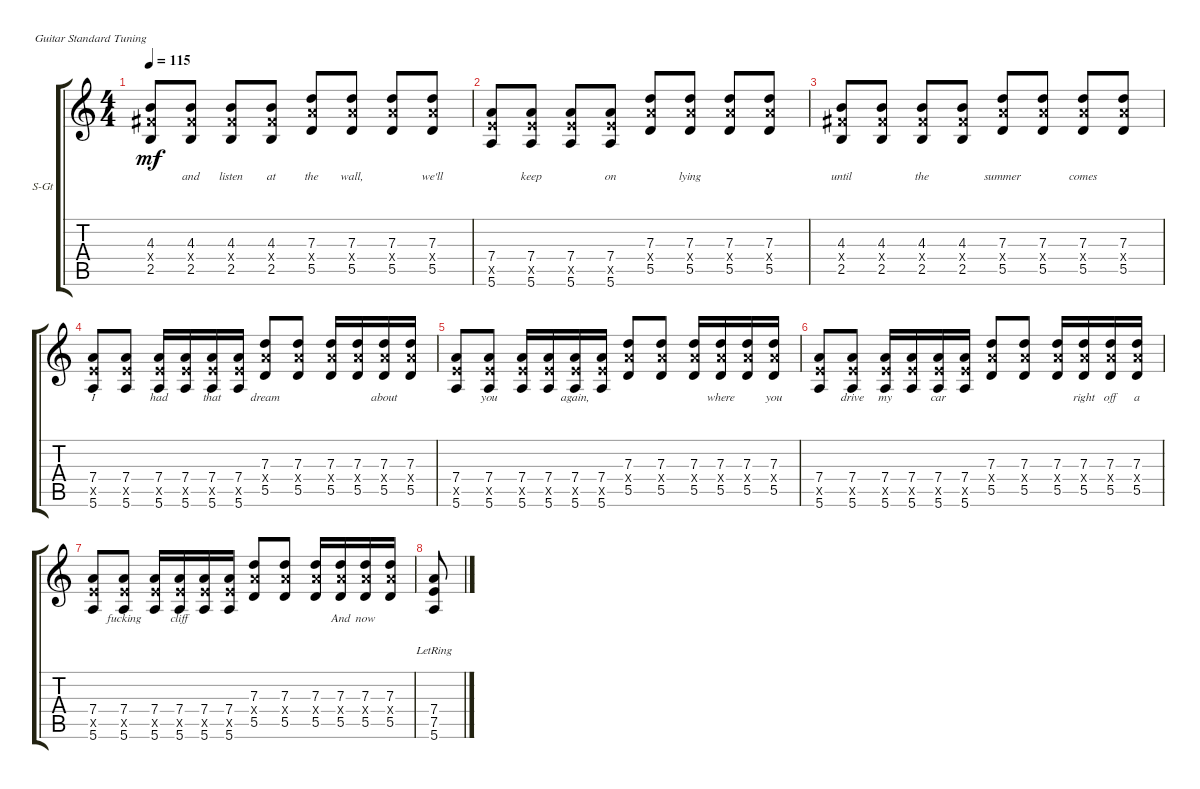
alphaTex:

\defaultSystemsLayout 4
\bracketExtendMode groupsimilarinstruments
\firstSystemTrackNameOrientation horizontal
\otherSystemsTrackNameOrientation horizontal
\track ("Distortion" "S-Gt") {instrument acousticguitarsteel}
\staff {score tabs}
\tuning (E4 B3 G3 D3 A2 E2)
\ts (4 4)
\tempo 115
\clef g2
\ks c
(2.5 4.4{x} 4.3).8{lyrics (0 "") lyrics (1 "") lyrics (2 "") lyrics (3 "") lyrics (4 "") dy mf} (2.5 4.4{x} 4.3).8{lyrics (0 "and") lyrics (1 "") lyrics (2 "") lyrics (3 "") lyrics (4 "")} (2.5 4.4{x} 4.3).8{lyrics (0 "listen") lyrics (1 "") lyrics (2 "") lyrics (3 "") lyrics (4 "")} (2.5 4.4{x} 4.3).8{lyrics (0 "at") lyrics (1 "") lyrics (2 "") lyrics (3 "") lyrics (4 "")} (7.3 7.4{x} 5.5).8{lyrics (0 "the") lyrics (1 "") lyrics (2 "") lyrics (3 "") lyrics (4 "")} (5.5 7.4{x} 7.3).8{lyrics (0 "wall,") lyrics (1 "") lyrics (2 "") lyrics (3 "") lyrics (4 "")} (7.3 7.4{x} 5.5).8{lyrics (0 "") lyrics (1 "") lyrics (2 "") lyrics (3 "") lyrics (4 "")} (5.5 7.4{x} 7.3).8{lyrics (0 "we'll") lyrics (1 "") lyrics (2 "") lyrics (3 "") lyrics (4 "")} |
(5.6 7.5{x} 7.4).8{lyrics (0 "") lyrics (1 "") lyrics (2 "") lyrics (3 "") lyrics (4 "")} (5.6 7.5{x} 7.4).8{lyrics (0 "keep") lyrics (1 "") lyrics (2 "") lyrics (3 "") lyrics (4 "")} (5.6 7.5{x} 7.4).8{lyrics (0 "") lyrics (1 "") lyrics (2 "") lyrics (3 "") lyrics (4 "")} (5.6 7.5{x} 7.4).8{lyrics (0 "on") lyrics (1 "") lyrics (2 "") lyrics (3 "") lyrics (4 "")} (7.3 7.4{x} 5.5).8{lyrics (0 "") lyrics (1 "") lyrics (2 "") lyrics (3 "") lyrics (4 "")} (5.5 7.4{x} 7.3).8{lyrics (0 "lying") lyrics (1 "") lyrics (2 "") lyrics (3 "") lyrics (4 "")} (7.3 7.4{x} 5.5).8{lyrics (0 "") lyrics (1 "") lyrics (2 "") lyrics (3 "") lyrics (4 "")} (5.5 7.4{x} 7.3).8{lyrics (0 "") lyrics (1 "") lyrics (2 "") lyrics (3 "") lyrics (4 "")} |
(2.5 4.4{x} 4.3).8{lyrics (0 "until") lyrics (1 "") lyrics (2 "") lyrics (3 "") lyrics (4 "")} (2.5 4.4{x} 4.3).8{lyrics (0 "") lyrics (1 "") lyrics (2 "") lyrics (3 "") lyrics (4 "")} (2.5 4.4{x} 4.3).8{lyrics (0 "the") lyrics (1 "") lyrics (2 "") lyrics (3 "") lyrics (4 "")} (2.5 4.4{x} 4.3).8{lyrics (0 "") lyrics (1 "") lyrics (2 "") lyrics (3 "") lyrics (4 "")} (7.3 7.4{x} 5.5).8{lyrics (0 "summer") lyrics (1 "") lyrics (2 "") lyrics (3 "") lyrics (4 "")} (5.5 7.4{x} 7.3).8{lyrics (0 "") lyrics (1 "") lyrics (2 "") lyrics (3 "") lyrics (4 "")} (7.3 7.4{x} 5.5).8{lyrics (0 "comes") lyrics (1 "") lyrics (2 "") lyrics (3 "") lyrics (4 "")} (5.5 7.4{x} 7.3).8{lyrics (0 "") lyrics (1 "") lyrics (2 "") lyrics (3 "") lyrics (4 "")} |
(5.6 7.5{x} 7.4).8{lyrics (0 "I") lyrics (1 "") lyrics (2 "") lyrics (3 "") lyrics (4 "")} (5.6 7.5{x} 7.4).8{lyrics (0 "") lyrics (1 "") lyrics (2 "") lyrics (3 "") lyrics (4 "")} (5.6 7.5{x} 7.4).16{lyrics (0 "had") lyrics (1 "") lyrics (2 "") lyrics (3 "") lyrics (4 "")} (5.6 7.5{x} 7.4).16{lyrics (0 "") lyrics (1 "") lyrics (2 "") lyrics (3 "") lyrics (4 "")} (5.6 7.5{x} 7.4).16{lyrics (0 "that") lyrics (1 "") lyrics (2 "") lyrics (3 "") lyrics (4 "")} (5.6 7.5{x} 7.4).16{lyrics (0 "") lyrics (1 "") lyrics (2 "") lyrics (3 "") lyrics (4 "")} (7.3 7.4{x} 5.5).8{lyrics (0 "dream") lyrics (1 "") lyrics (2 "") lyrics (3 "") lyrics (4 "")} (5.5 7.4{x} 7.3).8{lyrics (0 "") lyrics (1 "") lyrics (2 "") lyrics (3 "") lyrics (4 "")} (7.3 7.4{x} 5.5).16{lyrics (0 "") lyrics (1 "") lyrics (2 "") lyrics (3 "") lyrics (4 "")} (5.5 7.4{x} 7.3).16{lyrics (0 "") lyrics (1 "") lyrics (2 "") lyrics (3 "") lyrics (4 "")} (7.3 7.4{x} 5.5).16{lyrics (0 "about") lyrics (1 "") lyrics (2 "") lyrics (3 "") lyrics (4 "")} (5.5 7.4{x} 7.3).16{lyrics (0 "") lyrics (1 "") lyrics (2 "") lyrics (3 "") lyrics (4 "")} |
(5.6 7.5{x} 7.4).8{lyrics (0 "") lyrics (1 "") lyrics (2 "") lyrics (3 "") lyrics (4 "")} (5.6 7.5{x} 7.4).8{lyrics (0 "you") lyrics (1 "") lyrics (2 "") lyrics (3 "") lyrics (4 "")} (5.6 7.5{x} 7.4).16{lyrics (0 "") lyrics (1 "") lyrics (2 "") lyrics (3 "") lyrics (4 "")} (5.6 7.5{x} 7.4).16{lyrics (0 "") lyrics (1 "") lyrics (2 "") lyrics (3 "") lyrics (4 "")} (5.6 7.5{x} 7.4).16{lyrics (0 "again,") lyrics (1 "") lyrics (2 "") lyrics (3 "") lyrics (4 "")} (5.6 7.5{x} 7.4).16{lyrics (0 "") lyrics (1 "") lyrics (2 "") lyrics (3 "") lyrics (4 "")} (7.3 7.4{x} 5.5).8{lyrics (0 "") lyrics (1 "") lyrics (2 "") lyrics (3 "") lyrics (4 "")} (5.5 7.4{x} 7.3).8{lyrics (0 "") lyrics (1 "") lyrics (2 "") lyrics (3 "") lyrics (4 "")} (7.3 7.4{x} 5.5).16{lyrics (0 "") lyrics (1 "") lyrics (2 "") lyrics (3 "") lyrics (4 "")} (5.5 7.4{x} 7.3).16{lyrics (0 "where") lyrics (1 "") lyrics (2 "") lyrics (3 "") lyrics (4 "")} (7.3 7.4{x} 5.5).16{lyrics (0 "") lyrics (1 "") lyrics (2 "") lyrics (3 "") lyrics (4 "")} (5.5 7.4{x} 7.3).16{lyrics (0 "you") lyrics (1 "") lyrics (2 "") lyrics (3 "") lyrics (4 "")} |
(5.6 7.5{x} 7.4).8{lyrics (0 "") lyrics (1 "") lyrics (2 "") lyrics (3 "") lyrics (4 "")} (5.6 7.5{x} 7.4).8{lyrics (0 "drive") lyrics (1 "") lyrics (2 "") lyrics (3 "") lyrics (4 "")} (5.6 7.5{x} 7.4).16{lyrics (0 "my") lyrics (1 "") lyrics (2 "") lyrics (3 "") lyrics (4 "")} (5.6 7.5{x} 7.4).16{lyrics (0 "") lyrics (1 "") lyrics (2 "") lyrics (3 "") lyrics (4 "")} (5.6 7.5{x} 7.4).16{lyrics (0 "car") lyrics (1 "") lyrics (2 "") lyrics (3 "") lyrics (4 "")} (5.6 7.5{x} 7.4).16{lyrics (0 "") lyrics (1 "") lyrics (2 "") lyrics (3 "") lyrics (4 "")} (7.3 7.4{x} 5.5).8{lyrics (0 "") lyrics (1 "") lyrics (2 "") lyrics (3 "") lyrics (4 "")} (5.5 7.4{x} 7.3).8{lyrics (0 "") lyrics (1 "") lyrics (2 "") lyrics (3 "") lyrics (4 "")} (7.3 7.4{x} 5.5).16{lyrics (0 "") lyrics (1 "") lyrics (2 "") lyrics (3 "") lyrics (4 "")} (5.5 7.4{x} 7.3).16{lyrics (0 "right") lyrics (1 "") lyrics (2 "") lyrics (3 "") lyrics (4 "")} (7.3 7.4{x} 5.5).16{lyrics (0 "off") lyrics (1 "") lyrics (2 "") lyrics (3 "") lyrics (4 "")} (5.5 7.4{x} 7.3).16{lyrics (0 "a") lyrics (1 "") lyrics (2 "") lyrics (3 "") lyrics (4 "")} |
(5.6 7.5{x} 7.4).8{lyrics (0 "") lyrics (1 "") lyrics (2 "") lyrics (3 "") lyrics (4 "")} (5.6 7.5{x} 7.4).8{lyrics (0 "fucking") lyrics (1 "") lyrics (2 "") lyrics (3 "") lyrics (4 "")} (5.6 7.5{x} 7.4).16{lyrics (0 "") lyrics (1 "") lyrics (2 "") lyrics (3 "") lyrics (4 "")} (5.6 7.5{x} 7.4).16{lyrics (0 "cliff") lyrics (1 "") lyrics (2 "") lyrics (3 "") lyrics (4 "")} (5.6 7.5{x} 7.4).16{lyrics (0 "") lyrics (1 "") lyrics (2 "") lyrics (3 "") lyrics (4 "")} (5.6 7.5{x} 7.4).16{lyrics (0 "") lyrics (1 "") lyrics (2 "") lyrics (3 "") lyrics (4 "")} (7.3 7.4{x} 5.5).8{lyrics (0 "") lyrics (1 "") lyrics (2 "") lyrics (3 "") lyrics (4 "")} (5.5 7.4{x} 7.3).8{lyrics (0 "") lyrics (1 "") lyrics (2 "") lyrics (3 "") lyrics (4 "")} (7.3 7.4{x} 5.5).16{lyrics (0 "") lyrics (1 "") lyrics (2 "") lyrics (3 "") lyrics (4 "")} (5.5 7.4{x} 7.3).16{lyrics (0 "And") lyrics (1 "") lyrics (2 "") lyrics (3 "") lyrics (4 "")} (7.3 7.4{x} 5.5).16{lyrics (0 "now") lyrics (1 "") lyrics (2 "") lyrics (3 "") lyrics (4 "")} (5.5 7.4{x} 7.3).16{lyrics (0 "") lyrics (1 "") lyrics (2 "") lyrics (3 "") lyrics (4 "")} |
(5.6{lr} 7.5{lr} 7.4{lr}).8{lyrics (0 "") lyrics (1 "") lyrics (2 "") lyrics (3 "") lyrics (4 "")}
